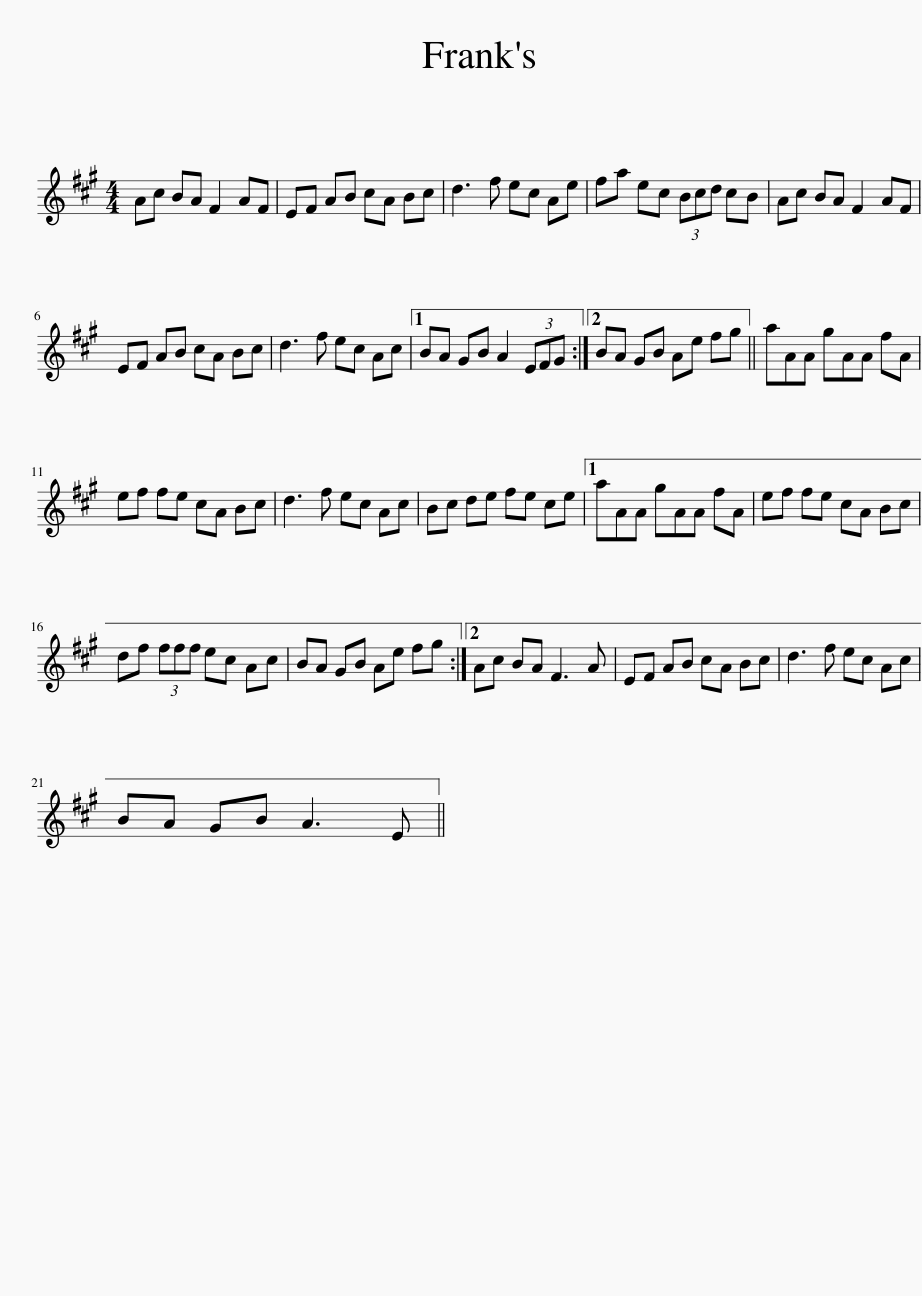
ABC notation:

X:1
L:1/8
M:4/4
I:linebreak $
K:A
V:1 treble
V:1
 Ac BA F2 AF | EF AB cA Bc | d3 f ec Ae | fa ec (3Bcd cB | Ac BA F2 AF |$ %5
 EF AB cA Bc | d3 f ec Ac |1 BA GB A2 (3EFG :|2 BA GB Ae fg || aAA gAA fA |$ %10
 ef fe cA Bc | d3 f ec Ac | Bc de fe ce |1 aAA gAA fA | ef fe cA Bc |$ %15
 df (3fff ec Ac | BA GB Ae fg :|2 Ac BA F3 A | EF AB cA Bc | d3 f ec Ac |$ %20
 BA GB A3 E || %21
